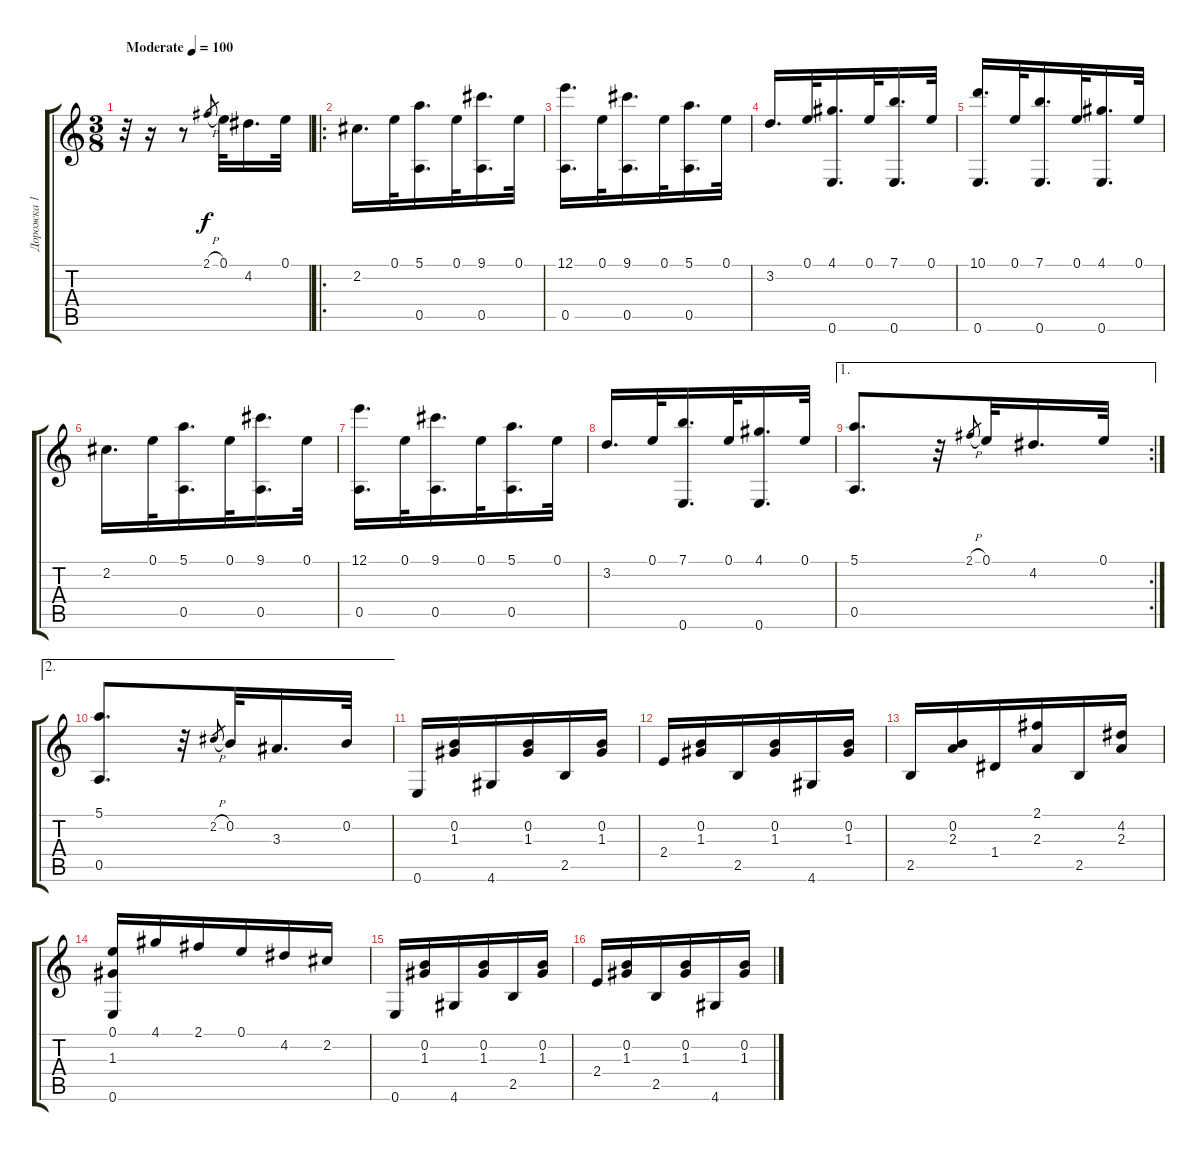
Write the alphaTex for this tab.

\track ("Дорожка 1" "Дорожка 1") {instrument acousticguitarnylon}
\staff {score tabs}
\tuning (E4 B3 G3 D3 A2 E2) {hide}
\ts (3 8)
\tempo (100 "Moderate")
\clef g2
\ks c
r.32{dy f instrument acousticguitarnylon} r.16 r.8 2.1{h}.8{gr} 0.1.32 4.2.16{d} 0.1.32 |
\ro
2.2.16{d} 0.1.32 (5.1 0.5).16{d} 0.1.32 (9.1 0.5).16{d} 0.1.32 |
(12.1 0.5).16{d} 0.1.32 (9.1 0.5).16{d} 0.1.32 (5.1 0.5).16{d} 0.1.32 |
3.2.16{d} 0.1.32 (4.1 0.6).16{d} 0.1.32 (7.1 0.6).16{d} 0.1.32 |
(10.1 0.6).16{d} 0.1.32 (7.1 0.6).16{d} 0.1.32 (4.1 0.6).16{d} 0.1.32 |
2.2.16{d} 0.1.32 (5.1 0.5).16{d} 0.1.32 (9.1 0.5).16{d} 0.1.32 |
(12.1 0.5).16{d} 0.1.32 (9.1 0.5).16{d} 0.1.32 (5.1 0.5).16{d} 0.1.32 |
3.2.16{d} 0.1.32 (7.1 0.6).16{d} 0.1.32 (4.1 0.6).16{d} 0.1.32 |
\ae 1
\rc 2
(5.1 0.5).8{d} r.32 2.1{h}.8{gr} 0.1.32 4.2.16{d} 0.1.32 |
\ae 2
(5.1 0.5).8{d} r.32 2.2{h}.8{gr} 0.2.32 3.3.16{d} 0.2.32 |
0.6.16 (0.2 1.3).16 4.6.16 (0.2 1.3).16 2.5.16 (0.2 1.3).16 |
2.4.16 (0.2 1.3).16 2.5.16 (0.2 1.3).16 4.6.16 (0.2 1.3).16 |
2.5.16 (0.2 2.3).16 1.4.16 (2.1 2.3).16 2.5.16 (4.2 2.3).16 |
(0.1 1.3 0.6).16 4.1.16 2.1.16 0.1.16 4.2.16 2.2.16 |
0.6.16 (0.2 1.3).16 4.6.16 (0.2 1.3).16 2.5.16 (0.2 1.3).16 |
2.4.16 (0.2 1.3).16 2.5.16 (0.2 1.3).16 4.6.16 (0.2 1.3).16
